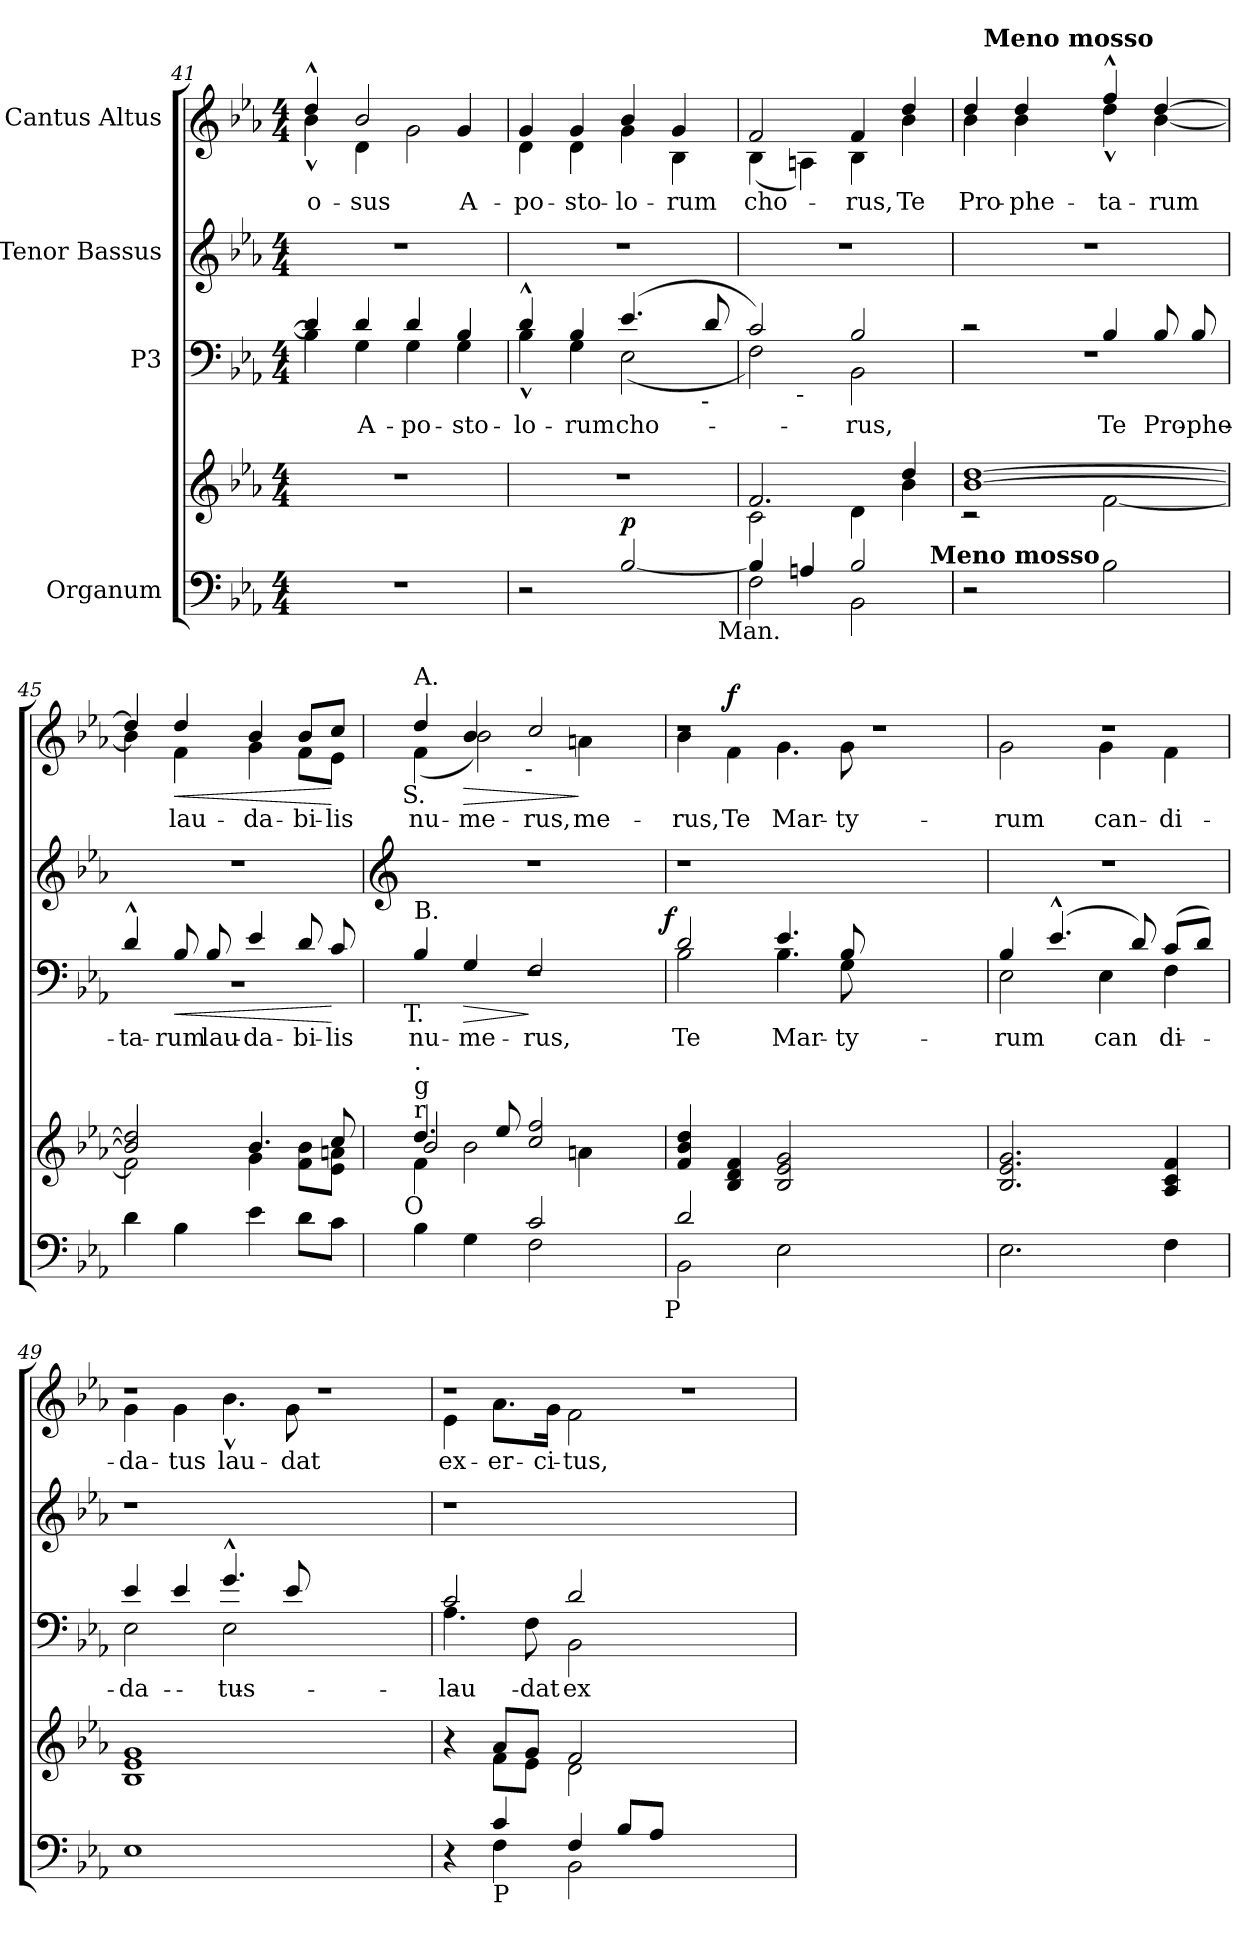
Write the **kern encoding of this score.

**kern	**kern	**dynam	**kern	**text	**dynam	**kern	**kern	**text	**dynam
*part4	*part4	*part4	*part3	*part3	*part3	*part2	*part1	*part1	*part1
*staff5	*staff4	*staff4/5	*staff3	*staff3	*staff3	*staff2	*staff1	*staff1	*staff1
*I"Organum	*	*	*I"P3	*	*	*I"Tenor Bassus	*I"Cantus Altus	*	*
*clefF4	*clefG2	*	*clefF4	*	*	*clefG2	*clefG2	*	*
*k[b-e-a-]	*k[b-e-a-]	*	*k[b-e-a-]	*	*	*k[b-e-a-]	*k[b-e-a-]	*	*
*E-:	*E-:	*	*E-:	*	*	*E-:	*E-:	*	*
*M4/4	*M4/4	*	*M4/4	*	*	*M4/4	*M4/4	*	*
=41	=41	=41	=41	=41	=41	=41	=41	=41	=41
*	*	*	*^	*	*	*	*	*	*
!	!	!	!	!	!	!	!	!	!LO:LY:b:color=#000000	!
*	*	*	*	*	*	*	*	*^	*	*
1r	1r	.	4di/]	4B-i\]	.	.	1r	4dd^^i/	4b-^^i\	-o-	.
!	!	!	!	!	!LO:LY:b:color=#000000	!	!	!	!	!	!
!	!	!	!	!	!	!	!	!	!	!LO:LY:b:color=#000000	!
.	.	.	4di/	4Gi\	A-	.	.	2b-i/	4di\	-sus	.
!	!	!	!	!	!LO:LY:b:color=#000000	!	!	!	!	!	!
.	.	.	4di/	4Gi\	-po-	.	.	.	2gi\	.	.
!	!	!	!	!	!LO:LY:b:color=#000000	!	!	!	!	!	!
!	!	!	!	!	!	!	!	!	!	!LO:LY:b:color=#000000	!
.	.	.	4B-i/	4Gi\	-sto-	.	.	4gi/	.	A-	.
=42	=42	=42	=42	=42	=42	=42	=42	=42	=42	=42	=42
!	!	!	!	!	!LO:LY:b:color=#000000	!	!	!	!	!	!
!	!	!	!	!	!	!	!	!	!	!LO:LY:b:color=#000000	!
2r	1r	.	4d^^i/	4B-^^i\	-lo-	.	1r	4gi/	4di\	-po-	.
!	!	!	!	!	!LO:LY:b:color=#000000	!	!	!	!	!	!
!	!	!	!	!	!	!	!	!	!	!LO:LY:b:color=#000000	!
.	.	.	4B-i/	4Gi\	-rum	.	.	4gi/	4di\	-sto-	.
!	!	!	!	!	!LO:LY:b:color=#000000	!	!	!	!	!	!
!	!	!	!	!	!	!	!	!	!	!LO:LY:b:color=#000000	!
[2B-i/	.	p	(4.e-i/	(2E-i\	cho-	.	.	4b-i/	4gi\	-lo-	.
!	!	!	!	!	!	!	!	!	!	!LO:LY:b:color=#000000	!
.	.	.	.	.	.	.	.	4gi/	4B-i\	-rum	.
!	!	!	!LO:TX:b:cj:t=-	!	!	!	!	!	!	!	!
.	.	.	8di/	.	.	.	.	.	.	.	.
=43	=43	=43	=43	=43	=43	=43	=43	=43	=43	=43	=43
*^	*^	*	*	*	*	*	*	*	*	*	*
!LO:TX:b:cj:t=Man.	!	!	!	!	!	!	!	!	!	!	!	!	!
!	!	!	!	!	!	!	!	!	!	!	!	!LO:LY:b:color=#000000	!
*	*	*	*	*	*	*^	*	*	*	*	*	*	*
4B-i/]	2Fi\	2.fi/	2ci\	.	2ci/)	2Fi\)	4ryy	.	.	1r	2fi/	(4B-i\	cho-	.
!	!	!	!	!	!	!	!LO:TX:b:cj:t=-	!	!	!	!	!	!	!
4Ani/	.	.	.	.	.	.	2.ryy	.	.	.	.	4Ani\)	.	.
!	!	!	!	!	!	!	!	!LO:LY:b:color=#000000	!	!	!	!	!	!
!	!	!	!	!	!	!	!	!	!	!	!	!	!LO:LY:b:color=#000000	!
2B-i/	2BB-i\	.	4di\	.	2B-i/	2BB-i\	.	-rus,	.	.	4fi/	4B-i\	-rus,	.
!	!	!	!	!	!	!	!	!	!	!	!	!	!LO:LY:b:color=#000000	!
.	.	4ddi/	4b-i\	.	.	.	.	.	.	.	4ddi/	4b-i\	Te	.
*	*	*	*	*	*	*v	*v	*	*	*	*v	*v	*	*
=44	=44	=44	=44	=44	=44	=44	=44	=44	=44	=44	=44	=44
*	*	*	*	*	*	*^	*	*	*	*^	*	*
!	!	!	!	!	!	!	!	!	!	!	!	!	!LO:LY:b:color=#000000	!
*	*	*	*	*	*	*v	*v	*	*	*	*	*^	*	*
2r	4ryy	[1b-i [1ddi	2r	.	2r	1r	.	.	1r	4ddi/	4b-i\	4ryy	Pro-	.
!	!LO:TX:a:B:cj:t=Meno mosso	!	!	!	!	!	!	!	!	!	!	!	!	!
!	!	!	!	!	!	!	!	!	!	!	!	!	!LO:LY:b:color=#000000	!
.	2.ryy	.	.	.	.	.	.	.	.	4ddi/	4b-i\	16ryy	-phe-	.
.	.	.	.	.	.	.	.	.	.	.	.	32ryy	.	.
.	.	.	.	.	.	.	.	.	.	.	.	64ryy	.	.
.	.	.	.	.	.	.	.	.	.	.	.	128ryy	.	.
.	.	.	.	.	.	.	.	.	.	.	.	512ryy	.	.
!	!	!	!	!	!	!	!	!	!	!	!	!LO:TX:a:B:cj:t=Meno mosso	!	!
.	.	.	.	.	.	.	.	.	.	.	.	2ryy	.	.
!	!	!	!	!	!	!	!LO:LY:a:color=#000000	!	!	!	!	!	!	!
!	!	!	!	!	!	!	!	!	!	!	!	!	!LO:LY:b:color=#000000	!
2B-i\	.	.	[2fi\	.	4B-i/	.	Te	.	.	4ff^^i/	4dd^^i\	.	-ta-	.
!	!	!	!	!	!	!	!LO:LY:a:color=#000000	!	!	!	!	!	!	!
!	!	!	!	!	!	!	!	!	!	!	!	!	!LO:LY:b:color=#000000	!
.	.	.	.	.	8B-i/	.	Pro-	.	.	[4ddi/	[4b-i\	.	-rum	.
.	.	.	.	.	.	.	.	.	.	.	.	8ryy	.	.
!	!	!	!	!	!	!	!LO:LY:a:color=#000000	!	!	!	!	!	!	!
.	.	.	.	.	8B-i/	.	-phe-	.	.	.	.	.	.	.
.	.	.	.	.	.	.	.	.	.	.	.	256.ryy	.	.
*v	*v	*	*	*	*	*	*	*	*	*v	*v	*v	*	*
=45	=45	=45	=45	=45	=45	=45	=45	=45	=45	=45	=45
*^	*	*	*	*	*	*	*	*	*^	*	*
*	*	*	*	*	*	*	*	*	*	*	*^	*	*
!	!	!	!	!	!	!	!LO:LY:a:color=#000000	!	!	!	!	!	!	!
*v	*v	*	*	*	*	*	*	*	*	*	*v	*v	*	*
4di\	2b-i/] 2ddi]	2fi\]	.	4d^^i/	1r	-ta-	.	1r	4ddi/]	4b-i\]	.	.
!	!	!	!	!	!	!LO:LY:a:color=#000000	!LO:HP:b	!	!	!	!	!
!	!	!	!	!	!	!	!	!	!	!	!LO:LY:b:color=#000000	!LO:HP:b
4B-i\	.	.	.	8B-i/	.	-rum	<	.	4ddi/	4fi\	lau-	<
!	!	!	!	!	!	!LO:LY:a:color=#000000	!	!	!	!	!	!
.	.	.	.	8B-i/	.	lau-	.	.	.	.	.	.
!	!	!	!	!	!	!LO:LY:a:color=#000000	!	!	!	!	!	!
!	!	!	!	!	!	!	!	!	!	!	!LO:LY:b:color=#000000	!
4e-i\	4.b-i/	4gi\	.	4e-i/	.	-da-	.	.	4b-i/	4gi\	-da-	.
!	!	!	!	!	!	!LO:LY:a:color=#000000	!	!	!	!	!	!
!	!	!	!	!	!	!	!	!	!	!	!LO:LY:b:color=#000000	!
8di\L	.	8fi\ 8b-iL	.	8di/	.	-bi-	.	.	8b-i/L	8fi\L	-bi-	.
!	!	!	!	!	!	!LO:LY:a:color=#000000	!	!	!	!	!	!
!	!	!	!	!	!	!	!	!	!	!	!LO:LY:b:color=#000000	!
8ci\J	8cci/	8e-i\ 8aniJ	.	8ci/	.	-lis	[	.	8cci/J	8e-i\J	-lis	[
*	*v	*v	*	*	*	*	*	*	*	*	*	*
*	*	*	*v	*v	*	*	*	*	*	*	*
!!LO:LB:g=z	!!
=46	=46	=46	=46	=46	=46	=46	=46	=46	=46	=46
*	*	*	*	*	*	*clefG2	*	*	*	*
*^	*^	*	*	*	*	*	*	*	*	*
*	*	*	*^	*	*	*	*	*	*	*	*	*
!	!	!	!	!	!	!	!LO:LY:a:color=#000000	!	!	!	!	!	!
*	*	*	*	*	*	*^	*	*	*	*	*	*	*
!	!	!	!	!	!	!	!	!	!	!	!	!	!LO:LY:a:color=#000000	!
!	!	!	!	!	!	!	!	!	!	!	!LO:TX:b:cj:t=S.	!	!	!
!	!	!	!	!	!	!	!	!	!	!	!LO:TX:t=A.	!	!	!
!	!	!	!	!	!	!LO:TX:b:cj:t=T.	!	!	!	!	!	!	!	!
!	!	!	!	!	!	!LO:TX:t=B.	!	!	!	!	!	!	!	!
!	!	!LO:TX:b:cj:t=O	!	!	!	!	!	!	!	!	!	!	!	!
!	!	!LO:TX:t=r	!	!	!	!	!	!	!	!	!	!	!	!
!	!	!LO:TX:t=g	!	!	!	!	!	!	!	!	!	!	!	!
!	!	!LO:TX:t=.	!	!	!	!	!	!	!	!	!	!	!	!
!	!	!	!	!	!	!	!	!	!	!	!	!	!LO:LY:b:color=#000000	!
*	*^	*	*	*	*	*	*^	*	*	*	*	*	*	*
2ryy	4B-i\	2ryy	4.ddi/	4fi\	2b-i/	.	4B-i/	1r	2ryy	nu-	.	1r	4ddi/	(4fi\	nu-	.
!	!	!	!	!	!	!	!	!	!	!LO:LY:a:color=#000000	!LO:HP:b	!	!	!	!	!
!	!	!	!	!	!	!	!	!	!	!	!	!	!	!	!LO:LY:a:color=#000000	!LO:HP:b
.	4Gi\	.	.	2b-i\	.	.	4Gi/	.	.	-me-	>	.	4b-i/	2b-i\)	-me-	>
.	.	.	8ee-i/	.	.	.	.	.	.	.	.	.	.	.	.	.
!	!	!	!	!	!	!	!	!	!	!LO:LY:a:color=#000000	!	!	!	!	!	!
!	!	!	!	!	!	!	!	!	!	!	!	!	!LO:TX:b:cj:t=-	!	!	!
!	!	!	!	!	!	!	!	!	!	!	!	!	!	!	!LO:LY:a:color=#000000	!
2ci/	2Fi\	4ryy	2cci/ 2ffi	.	2ryy	.	2Fi/	.	4ryy	-rus,	]	.	2cci/	.	-rus,	.
!	!	!	!	!	!	!	!	!	!	!	!	!	!	!	!LO:LY:b:color=#000000	!
.	.	8ryy	.	4ani\	.	.	.	.	8ryy	.	.	.	.	4ani\	-me-	]
.	.	16ryy	.	.	.	.	.	.	16ryy	.	.	.	.	.	.	.
.	.	32ryy	.	.	.	.	.	.	32ryy	.	.	.	.	.	.	.
.	.	64ryy	.	.	.	.	.	.	64ryy	.	.	.	.	.	.	.
.	.	128...ryy	.	.	.	.	.	.	128...ryy	.	.	.	.	.	.	.
!	!	!LO:TX:b:t=P	!	!	!	!	!	!	!	!	!	!	!	!	!	!
.	.	1024ryy	.	.	.	.	.	.	1024ryy	.	f	.	.	.	.	.
*	*v	*v	*	*	*	*	*	*v	*v	*	*	*	*	*	*	*
*	*	*v	*v	*v	*	*	*	*	*	*	*	*	*	*
=47	=47	=47	=47	=47	=47	=47	=47	=47	=47	=47	=47	=47
*	*^	*^	*	*	*^	*	*	*	*	*	*	*
*	*	*	*	*^	*	*	*	*	*	*	*	*	*	*	*
!	!	!	!	!	!	!	!	!	!	!LO:LY:b:color=#000000	!	!	!	!	!	!
*	*v	*v	*	*	*	*	*	*v	*v	*	*	*	*	*	*	*
*	*	*v	*v	*v	*	*	*	*	*	*	*	*	*	*
*	*^	*^	*	*	*^	*	*	*	*	*	*	*
*	*	*	*	*^	*	*	*	*	*	*	*	*	*	*	*
!	!	!	!	!	!	!	!	!	!	!	!	!	!	!	!LO:LY:b:color=#000000	!
*	*v	*v	*	*	*	*	*	*v	*v	*	*	*	*	*	*	*
*	*	*v	*v	*v	*	*	*	*	*	*	*	*	*	*
2di/	2BB-i\	4fi/ 4b-i 4ddi	.	2di/	2B-i\	Te	.	1r	1r	4b-i\	-rus,	.
!	!	!	!	!	!	!	!	!	!	!	!LO:LY:b:color=#000000	!
.	.	4B-i/ 4di 4fi	.	.	.	.	.	.	.	4fi\	Te	f
!	!	!	!	!	!	!LO:LY:b:color=#000000	!	!	!	!	!	!
!	!	!	!	!	!	!	!	!	!	!	!LO:LY:b:color=#000000	!
2E-i\	2ryy	2B-i/ 2e-i 2gi	.	4.e-i/	4.B-i\	Mar-	.	.	.	4.gi\	Mar-	.
!	!	!	!	!	!	!LO:LY:b:color=#000000	!	!	!	!	!	!
!	!	!	!	!	!	!	!	!	!	!	!LO:LY:b:color=#000000	!
.	.	.	.	8B-i/	8Gi\	-ty-	.	.	.	8gi\	-ty-	.
1ryy	1ryy	1ryy	.	1ryy	1ryy	.	.	1ryy	1r	1ryy	.	.
*v	*v	*	*	*	*	*	*	*	*	*	*	*
=48	=48	=48	=48	=48	=48	=48	=48	=48	=48	=48	=48
*^	*	*	*	*	*	*	*	*	*	*	*
!	!	!	!	!	!	!LO:LY:b:color=#000000	!	!	!	!	!	!
*v	*v	*	*	*	*	*	*	*	*	*	*	*
*^	*	*	*	*	*	*	*	*	*	*	*
!LO:TX:b:cj:t=Man.	!	!	!	!	!	!	!	!	!	!	!	!
!	!	!	!	!	!	!	!	!	!	!	!LO:LY:b:color=#000000	!
*v	*v	*	*	*	*	*	*	*	*	*	*	*
2.E-i\	2.B-i/ 2.e-i 2.gi	.	4B-i/	2E-i\	-rum	.	1r	1r	2gi\	-rum	.
.	.	.	(4.e-^^i/	.	.	.	.	.	.	.	.
!	!	!	!	!	!LO:LY:b:color=#000000	!	!	!	!	!	!
!	!	!	!	!	!	!	!	!	!	!LO:LY:b:color=#000000	!
.	.	.	.	4E-i\	can-	.	.	.	4gi\	can-	.
.	.	.	8di/)	.	.	.	.	.	.	.	.
!	!	!	!	!	!LO:LY:b:color=#000000	!	!	!	!	!	!
!	!	!	!	!	!	!	!	!	!	!LO:LY:b:color=#000000	!
4Fi\	4A-i/ 4ci 4fi	.	(8ci/L	4Fi\	-di-	.	.	.	4fi\	-di-	.
.	.	.	8di/J)	.	.	.	.	.	.	.	.
=49	=49	=49	=49	=49	=49	=49	=49	=49	=49	=49	=49
!	!	!	!	!	!LO:LY:b:color=#000000	!	!	!	!	!	!
!	!	!	!	!	!	!	!	!	!	!LO:LY:b:color=#000000	!
1E-i	1B-i 1e-i 1gi	.	4e-i/	2E-i\	-da-	.	1r	1r	4gi\	-da-	.
!	!	!	!	!	!	!	!	!	!	!LO:LY:b:color=#000000	!
.	.	.	4e-i/	.	.	.	.	.	4gi\	-tus	.
!	!	!	!	!	!LO:LY:b:color=#000000	!	!	!	!	!	!
!	!	!	!	!	!	!	!	!	!	!LO:LY:b:color=#000000	!
.	.	.	4.g^^i/	2E-i\	-tus	.	.	.	4.b-^^i\	lau-	.
!	!	!	!	!	!	!	!	!	!	!LO:LY:b:color=#000000	!
.	.	.	8e-i/	.	.	.	.	.	8gi\	-dat	.
1ryy	1ryy	.	1ryy	1ryy	.	.	1ryy	1r	1ryy	.	.
=50	=50	=50	=50	=50	=50	=50	=50	=50	=50	=50	=50
*^	*^	*	*	*	*	*	*	*	*	*	*
!	!	!	!	!	!	!	!LO:LY:a:color=#000000	!	!	!	!	!	!
!	!	!	!	!	!	!	!LO:LY:b:color=#000000	!	!	!	!	!	!
!	!	!	!	!	!	!	!	!	!	!	!	!LO:LY:b:color=#000000	!
4r	4ryy	4r	4ryy	.	2ci/	4.A-i\	lau-	.	1r	1r	4e-i\	ex-	.
!LO:TX:b:t=P	!	!	!	!	!	!	!	!	!	!	!	!	!
!	!	!	!	!	!	!	!	!	!	!	!	!LO:LY:b:color=#000000	!
4ci/	4Fi\	8a-i/L	8fi\L	.	.	.	.	.	.	.	8.a-i\L	-er-	.
!	!	!	!	!	!	!	!LO:LY:b:color=#000000	!	!	!	!	!	!
.	.	8gi/J	8e-i\J	.	.	8Fi\	-dat	.	.	.	.	.	.
!	!	!	!	!	!	!	!	!	!	!	!	!LO:LY:b:color=#000000	!
.	.	.	.	.	.	.	.	.	.	.	16gi\Jk	-ci-	.
!	!	!	!	!	!	!	!LO:LY:a:color=#000000	!	!	!	!	!	!
!	!	!	!	!	!	!	!LO:LY:b:color=#000000	!	!	!	!	!	!
!	!	!	!	!	!	!	!	!	!	!	!	!LO:LY:b:color=#000000	!
4Fi/	2BB-i\	2fi/	2di\	.	2di/	2BB-i\	ex-	.	.	.	2fi\	-tus,	.
8B-i/L	.	.	.	.	.	.	.	.	.	.	.	.	.
8A-i/J	.	.	.	.	.	.	.	.	.	.	.	.	.
1ryy	1ryy	1ryy	1ryy	.	1ryy	1ryy	.	.	1ryy	1r	1ryy	.	.
*v	*v	*	*	*	*v	*v	*	*	*	*v	*v	*	*
*	*v	*v	*	*	*	*	*	*	*	*
=	=	=	=	=	=	=	=	=	=
*-	*-	*-	*-	*-	*-	*-	*-	*-	*-
